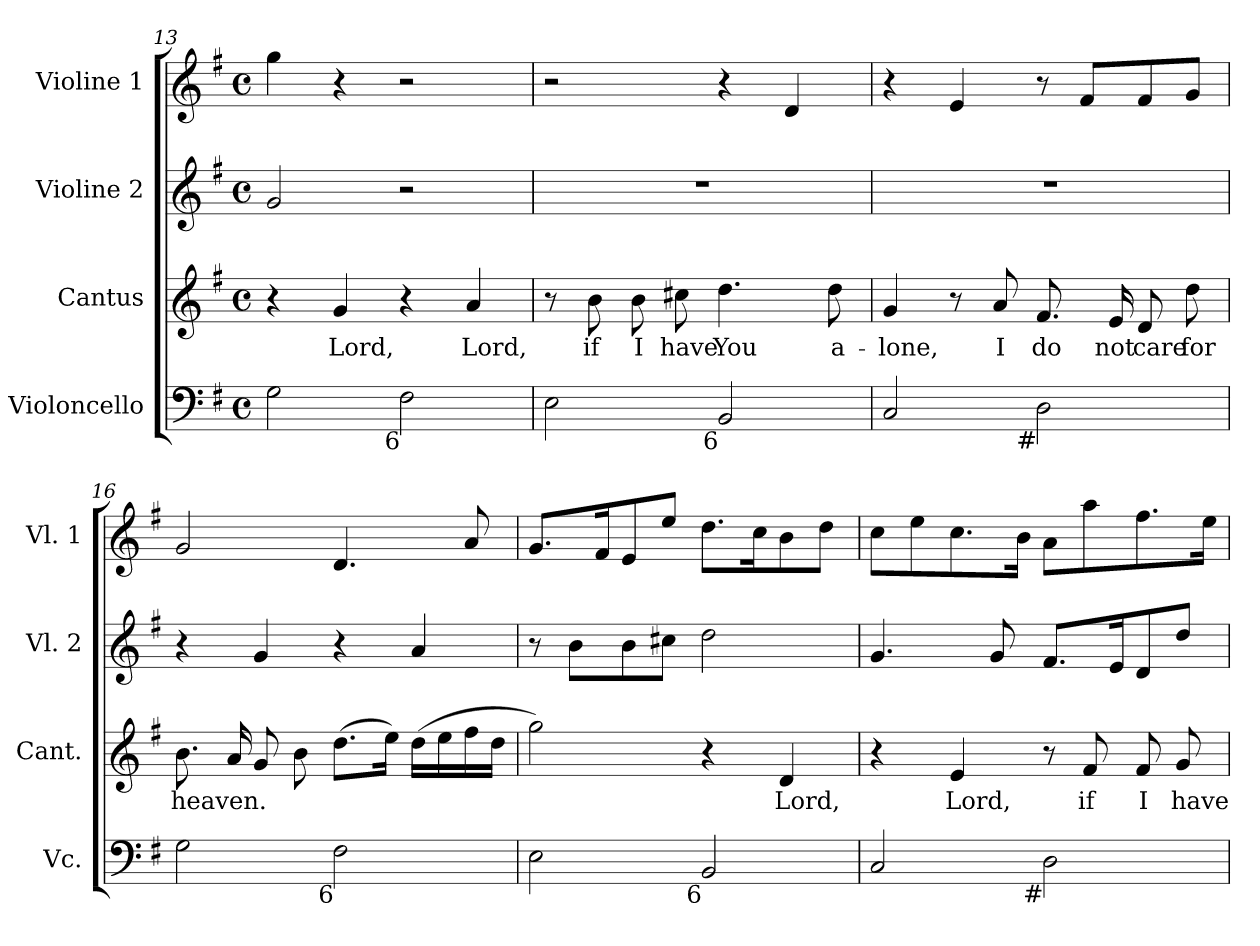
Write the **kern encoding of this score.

**kern	**kern	**text	**kern	**kern
*part4	*part3	*part3	*part2	*part1
*staff4	*staff3	*staff3	*staff2	*staff1
*I"Violoncello	*I"Cantus	*	*I"Violine 2	*I"Violine 1
*I'Vc.	*I'Cant.	*	*I'Vl. 2	*I'Vl. 1
*clefF4	*clefG2	*	*clefG2	*clefG2
*k[f#]	*k[f#]	*	*k[f#]	*k[f#]
*G:	*G:	*	*G:	*G:
*M4/4	*M4/4	*	*M4/4	*M4/4
*met(c)	*met(c)	*	*met(c)	*met(c)
=13	=13	=13	=13	=13
2Gi\	4r	.	2gi/	4ggi\
!	!	!LO:LY:b:color=#000000	!	!
.	4gi/	Lord,	.	4r
!LO:TX:b:rj:t=6	!	!	!	!
2F#i\	4r	.	2r	2r
!	!	!LO:LY:b:color=#000000	!	!
.	4ai/	Lord,	.	.
=14	=14	=14	=14	=14
2Ei\	8r	.	1r	2r
!	!	!LO:LY:b:color=#000000	!	!
.	8bi\	if	.	.
!	!	!LO:LY:b:color=#000000	!	!
.	8bi\	I	.	.
!	!	!LO:LY:b:color=#000000	!	!
.	8cc#Xi\	have	.	.
!LO:TX:b:rj:t=6	!	!	!	!
!	!	!LO:LY:b:color=#000000	!	!
2BBi/	4.ddi\	You	.	4r
.	.	.	.	4di/
!	!	!LO:LY:b:color=#000000	!	!
.	8ddi\	a-	.	.
=15	=15	=15	=15	=15
!	!	!LO:LY:b:color=#000000	!	!
2Ci/	4gi/	-lone,	1r	4r
.	8r	.	.	4ei/
!	!	!LO:LY:b:color=#000000	!	!
.	8ai/	I	.	.
!LO:TX:b:rj:t=#	!	!	!	!
!	!	!LO:LY:b:color=#000000	!	!
2Di\	8.f#i/	do	.	8r
.	.	.	.	8f#i/L
!	!	!LO:LY:b:color=#000000	!	!
.	16ei/	not	.	.
!	!	!LO:LY:b:color=#000000	!	!
.	8di/	care	.	8f#i/
!	!	!LO:LY:b:color=#000000	!	!
.	8ddi\	for	.	8gi/J
=16	=16	=16	=16	=16
!	!	!LO:LY:b:color=#000000	!	!
2Gi\	8.bi\	heaven.	4r	2gi/
.	16ai/	.	.	.
.	8gi/	.	4gi/	.
.	8bi\	.	.	.
!LO:TX:b:rj:t=6	!	!	!	!
2F#i\	(8.ddi\L	.	4r	4.di/
.	16eei\Jk)	.	.	.
.	(16ddi\LL	.	4ai/	.
.	16eei\	.	.	.
.	16ff#i\	.	.	8ai/
.	16ddi\JJ	.	.	.
!!LO:LB:g=z
=17	=17	=17	=17	=17
2Ei\	2ggi\)	.	8r	8.gi/L
.	.	.	8bi\L	.
.	.	.	.	16f#i/K
.	.	.	8bi\	8ei/
.	.	.	8cc#Xi\J	8eei/J
!LO:TX:b:rj:t=6	!	!	!	!
2BBi/	4r	.	2ddi\	8.ddi\L
.	.	.	.	16cci\K
!	!	!LO:LY:b:color=#000000	!	!
.	4di/	Lord,	.	8bi\
.	.	.	.	8ddi\J
=18	=18	=18	=18	=18
2Ci/	4r	.	4.gi/	8cci\L
.	.	.	.	8eei\
!	!	!LO:LY:b:color=#000000	!	!
.	4ei/	Lord,	.	8.cci\
.	.	.	8gi/	.
.	.	.	.	16bi\Jk
!LO:TX:b:rj:t=#	!	!	!	!
2Di\	8r	.	8.f#i/L	8ai\L
!	!	!LO:LY:b:color=#000000	!	!
.	8f#i/	if	.	8aai\
.	.	.	16ei/K	.
!	!	!LO:LY:b:color=#000000	!	!
.	8f#i/	I	8di/	8.ff#i\
!	!	!LO:LY:b:color=#000000	!	!
.	8gi/	have	8ddi/J	.
.	.	.	.	16eei\Jk
=	=	=	=	=
*-	*-	*-	*-	*-
